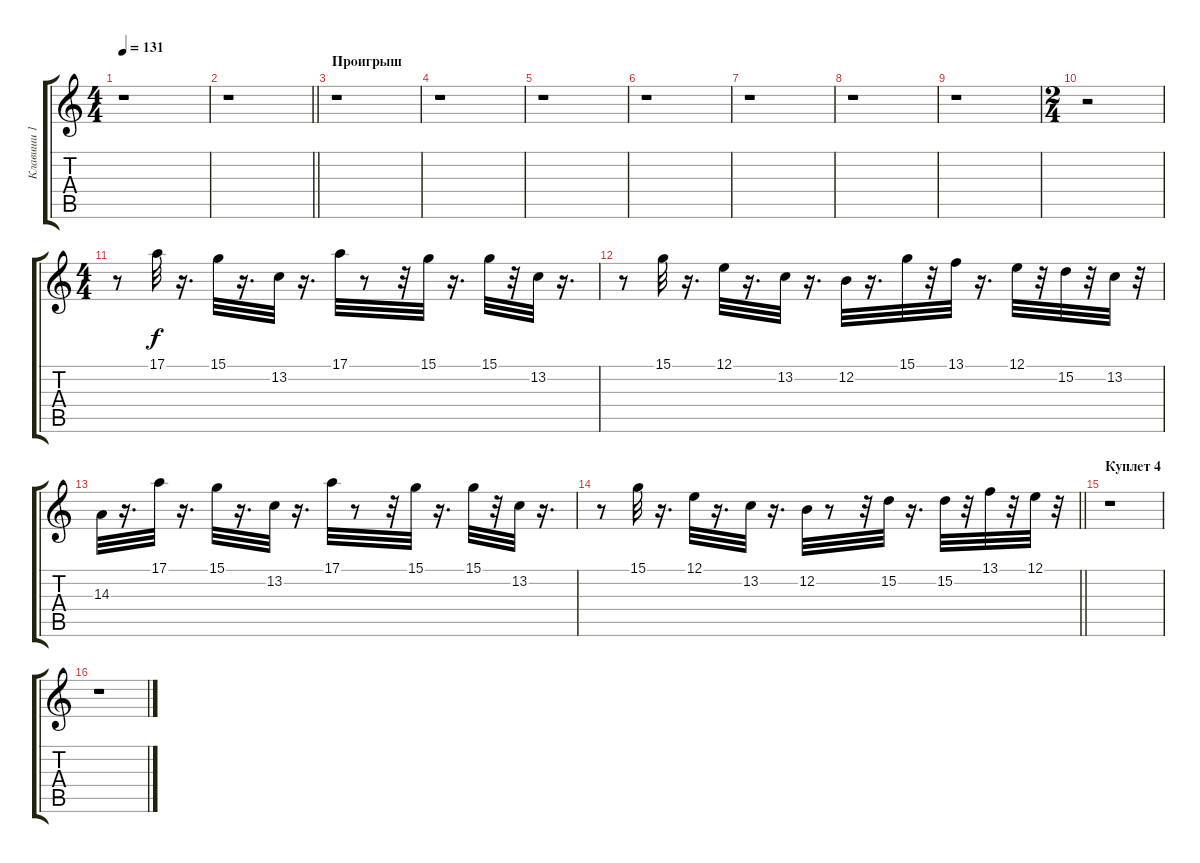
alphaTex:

\track ("Клавиши 1" "Клавиши 1") {instrument kalimba}
\staff {score tabs}
\tuning (E4 B3 G3 D3 A2 E2) {hide}
\ts (4 4)
\tempo 131
\clef g2
\ks c
r.1{dy f} |
\barLineRight lightlight
r.1 |
\section ("" "Проигрыш")
r.1 |
r.1 |
r.1 |
r.1 |
r.1 |
r.1 |
r.1 |
\ts (2 4)
r.2 |
\ts (4 4)
r.8 17.1.32 r.16{d} 15.1.32 r.16{d} 13.2.32 r.16{d} 17.1.32 r.8 r.32 15.1.32 r.16{d} 15.1.32 r.32 13.2.32 r.16{d} |
r.8 15.1.32 r.16{d} 12.1.32 r.16{d} 13.2.32 r.16{d} 12.2.32 r.16{d} 15.1.32 r.32 13.1.32 r.16{d} 12.1.32 r.32 15.2.32 r.32 13.2.32 r.32 |
14.3.32 r.16{d} 17.1.32 r.16{d} 15.1.32 r.16{d} 13.2.32 r.16{d} 17.1.32 r.8 r.32 15.1.32 r.16{d} 15.1.32 r.32 13.2.32 r.16{d} |
\barLineRight lightlight
r.8 15.1.32 r.16{d} 12.1.32 r.16{d} 13.2.32 r.16{d} 12.2.32 r.8 r.32 15.2.32 r.16{d} 15.2.32 r.32 13.1.32 r.32 12.1.32 r.32 |
\section ("" "Куплет 4")
r.1 |
r.1
